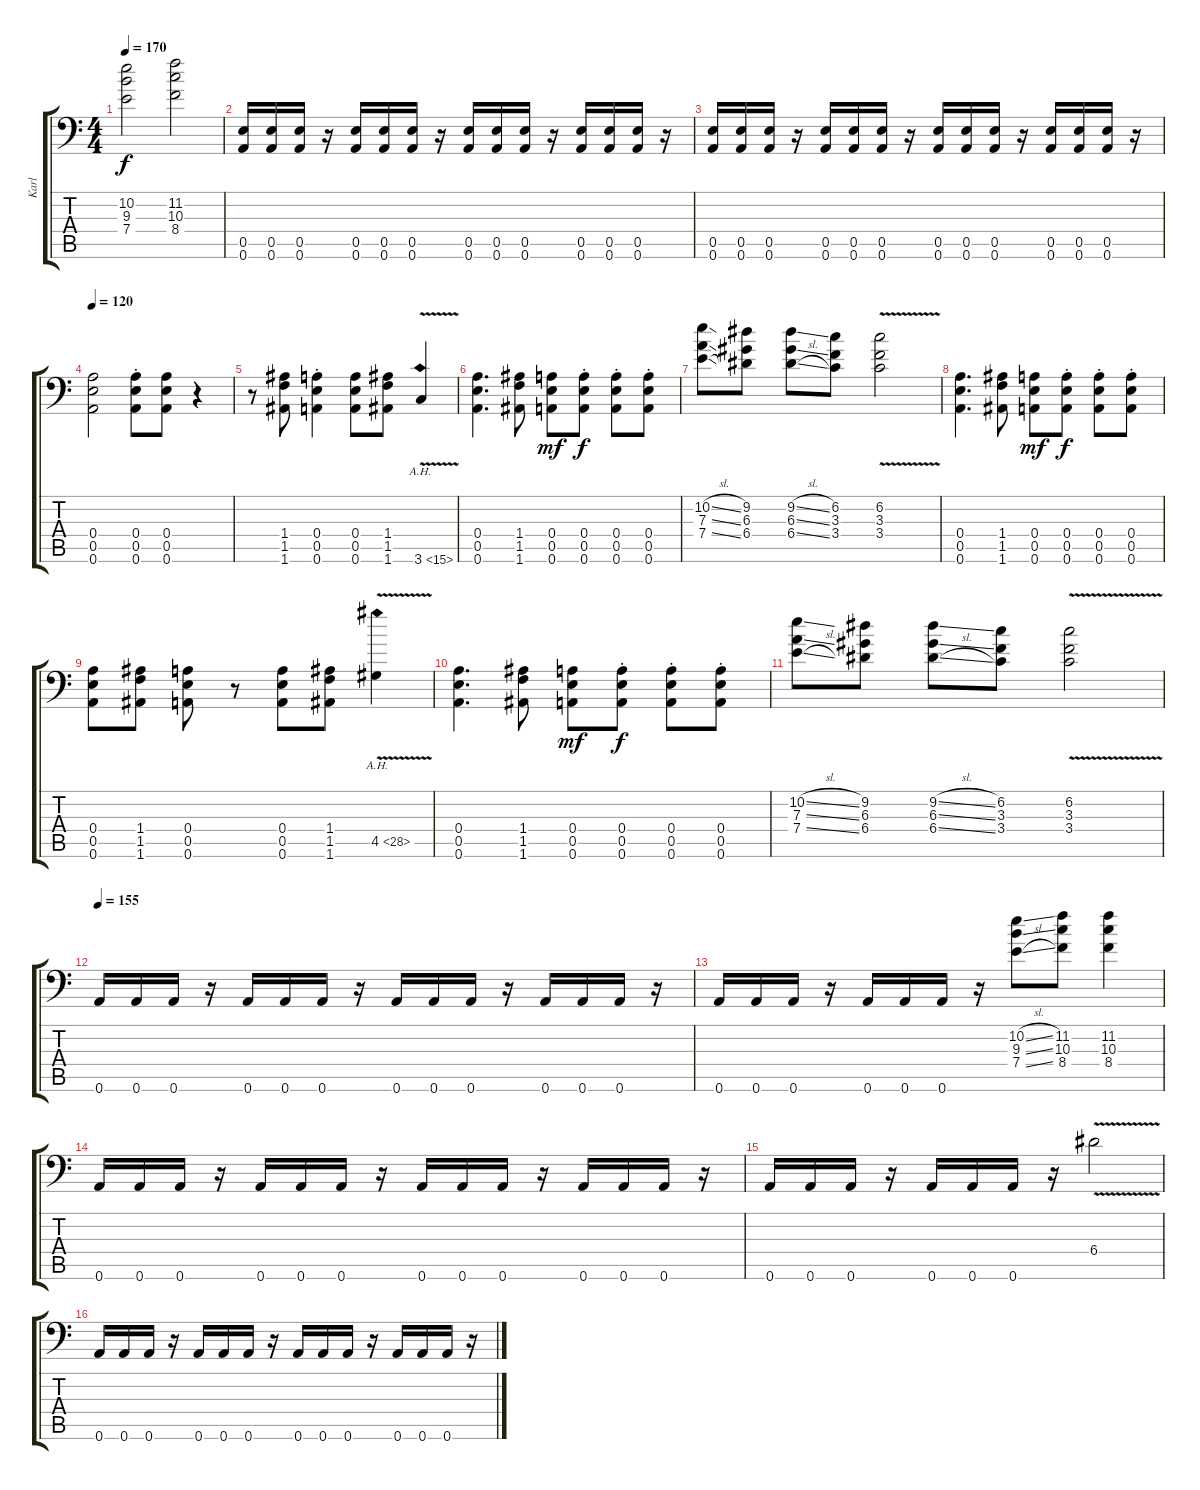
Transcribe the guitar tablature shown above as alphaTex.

\track ("Karl" "Karl") {instrument distortionguitar}
\staff {score tabs}
\tuning (B3 Gb3 D3 A2 E2 A1) {hide}
\ts (4 4)
\tempo 170
\clef f4
\ks c
(10.2 9.3 7.4).2{dy f} (11.2 10.3 8.4).2 |
(0.5 0.6).16 (0.5 0.6).16 (0.5 0.6).16 r.16 (0.5 0.6).16 (0.5 0.6).16 (0.5 0.6).16 r.16 (0.5 0.6).16 (0.5 0.6).16 (0.5 0.6).16 r.16 (0.5 0.6).16 (0.5 0.6).16 (0.5 0.6).16 r.16 |
(0.5 0.6).16 (0.5 0.6).16 (0.5 0.6).16 r.16 (0.5 0.6).16 (0.5 0.6).16 (0.5 0.6).16 r.16 (0.5 0.6).16 (0.5 0.6).16 (0.5 0.6).16 r.16 (0.5 0.6).16 (0.5 0.6).16 (0.5 0.6).16 r.16 |
\tempo 120
(0.4 0.5 0.6).2 (0.4 0.5 0.6{st}).8 (0.4 0.5 0.6).8 r.4 |
r.8 (1.4 1.5 1.6).8 (0.4{st} 0.5{st} 0.6{st}).4 (0.4 0.5 0.6).8 (1.4 1.5 1.6).8 3.6{ah 12 v}.4 |
(0.4 0.5 0.6).4{d} (1.4 1.5 1.6).8 (0.4 0.5 0.6).8{dy mf} (0.4{st} 0.5{st} 0.6{st}).8{dy f} (0.4{st} 0.5{st} 0.6{st}).8 (0.4{st} 0.5{st} 0.6{st}).8 |
(10.2{sl} 7.3{sl} 7.4{sl}).8 (9.2 6.3 6.4).8 (9.2{sl} 6.3{sl} 6.4{sl}).8 (6.2 3.3 3.4).8 (6.2 3.3{v} 3.4{v}).2 |
(0.4 0.5 0.6).4{d} (1.4 1.5 1.6).8 (0.4 0.5 0.6).8{dy mf} (0.4{st} 0.5{st} 0.6{st}).8{dy f} (0.4{st} 0.5{st} 0.6{st}).8 (0.4{st} 0.5{st} 0.6{st}).8 |
(0.4 0.5 0.6).8 (1.4 1.5 1.6).8 (0.4 0.5 0.6).8 r.8 (0.4 0.5 0.6).8 (1.4 1.5 1.6).8 4.5{ah 24 v}.4 |
(0.4 0.5 0.6).4{d} (1.4 1.5 1.6).8 (0.4 0.5 0.6).8{dy mf} (0.4{st} 0.5{st} 0.6{st}).8{dy f} (0.4{st} 0.5{st} 0.6{st}).8 (0.4{st} 0.5{st} 0.6{st}).8 |
(10.2{sl} 7.3{sl} 7.4{sl}).8 (9.2 6.3 6.4).8 (9.2{sl} 6.3{sl} 6.4{sl}).8 (6.2 3.3 3.4).8 (6.2 3.3{v} 3.4{v}).2 |
\tempo 155
0.6.16 0.6.16 0.6.16 r.16 0.6.16 0.6.16 0.6.16 r.16 0.6.16 0.6.16 0.6.16 r.16 0.6.16 0.6.16 0.6.16 r.16 |
0.6.16 0.6.16 0.6.16 r.16 0.6.16 0.6.16 0.6.16 r.16 (10.2{sl} 9.3{sl} 7.4{sl}).8 (11.2 10.3 8.4).8 (11.2 10.3 8.4).4 |
0.6.16 0.6.16 0.6.16 r.16 0.6.16 0.6.16 0.6.16 r.16 0.6.16 0.6.16 0.6.16 r.16 0.6.16 0.6.16 0.6.16 r.16 |
0.6.16 0.6.16 0.6.16 r.16 0.6.16 0.6.16 0.6.16 r.16 6.4{v}.2 |
0.6.16 0.6.16 0.6.16 r.16 0.6.16 0.6.16 0.6.16 r.16 0.6.16 0.6.16 0.6.16 r.16 0.6.16 0.6.16 0.6.16 r.16
